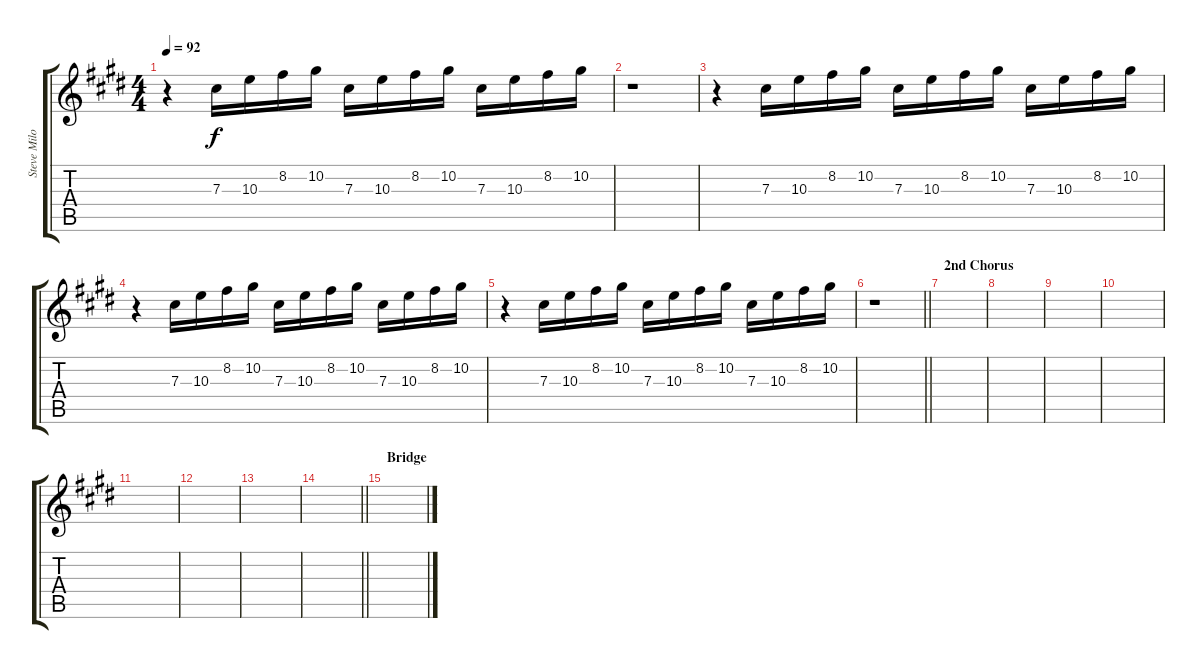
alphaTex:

\track ("Steve Miloszewski (Lead)" "Steve Milo") {instrument distortionguitar}
\staff {score tabs}
\tuning (Eb4 Bb3 Gb3 Db3 Ab2 Db2) {hide}
\ts (4 4)
\tempo 92
\clef g2
\ks c#minor
r.4{dy f} 7.3.16 10.3.16 8.2.16 10.2.16 7.3.16 10.3.16 8.2.16 10.2.16 7.3.16 10.3.16 8.2.16 10.2.16 |
r.1 |
r.4 7.3.16 10.3.16 8.2.16 10.2.16 7.3.16 10.3.16 8.2.16 10.2.16 7.3.16 10.3.16 8.2.16 10.2.16 |
r.4 7.3.16 10.3.16 8.2.16 10.2.16 7.3.16 10.3.16 8.2.16 10.2.16 7.3.16 10.3.16 8.2.16 10.2.16 |
r.4 7.3.16 10.3.16 8.2.16 10.2.16 7.3.16 10.3.16 8.2.16 10.2.16 7.3.16 10.3.16 8.2.16 10.2.16 |
\barLineRight lightlight
r.1 |
\section ("" "2nd Chorus")
|
|
|
|
|
|
|
\barLineRight lightlight
|
\section ("" "Bridge")
